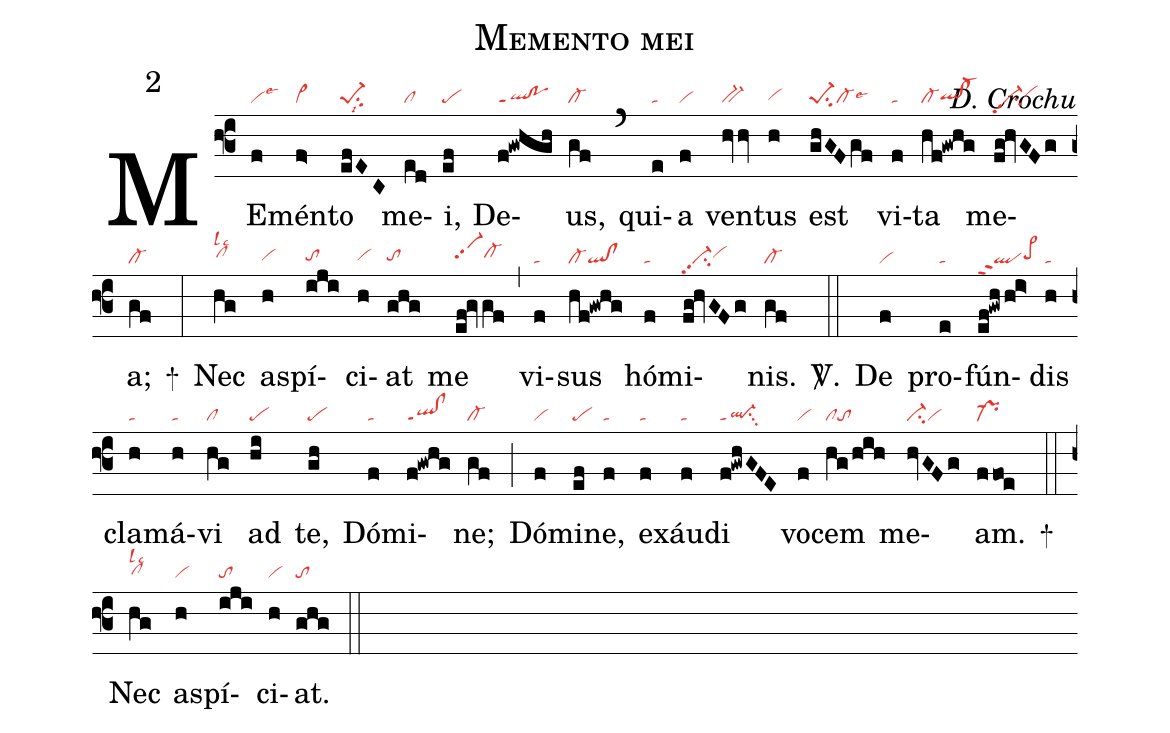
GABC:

name: Memento mei;
commentary: D. Crochu;
mode: 2;
nabc-lines:1;
%%
(f3)
ME(f|vilse3)mén(f>|vi>)to(efEC|pe-1su2lsi8) me(ed|cl)i,(ef|pe) De(f!gwhgh|ql!poppt1)us,(gf|cl-) (`)
qui(e|ta)a(f|vi) ven(hvhv|bv-)tus(h|vihg) est(ghGFgf|pe-1su2cl-lse6) vi(f|ta)ta(hf!gwhg|cl-qlhg!cl-hg) me(fg!hvGFg|vi-pp2su2vihh)a;(gf|cl-) +(:)
Nec(hg|clhhlsl2lsc2) as(h|vihg)pí(iji|tohg)ci(h|vihg)at(ghg|tohg) me(ef!gvgf|vi-hhpp2cl-hh) (,)
vi(f|ta)sus(hf!gwhg|cl-ql!cl) hó(f|ta)mi(fg!hvGFg|vi-pp2su2vihh)nis.(gf|cl-) <sp>V/</sp>.(::)
De(f|vi) pro(e|ta)fún(ef!gwhhi>|qlppt2pe>hh)dis(h|ta) cla(h|ta)má(h|ta)vi(hg|cl) ad(hi|pe) te,(gh|pe) Dó(f|ta)mi(f!gwhg|ql!clppt1)ne;(gf|cl-) (;)
Dó(f|vi)mi(ef|pe)ne,(f|ta) e(f|ta)xáu(f|ta)di(f!gwhGFE|ql-ppt1su3) vo(f|vi)cem(hg/hih|clto) me(hvGFg|ci-vi)am.(ffoe|pr-) +(::)
Nec(hg|clhhlsl2lsc2) as(h|vihg)pí(iji|tohg)ci(h|vihg)at.(ghg|tohg) (::)
